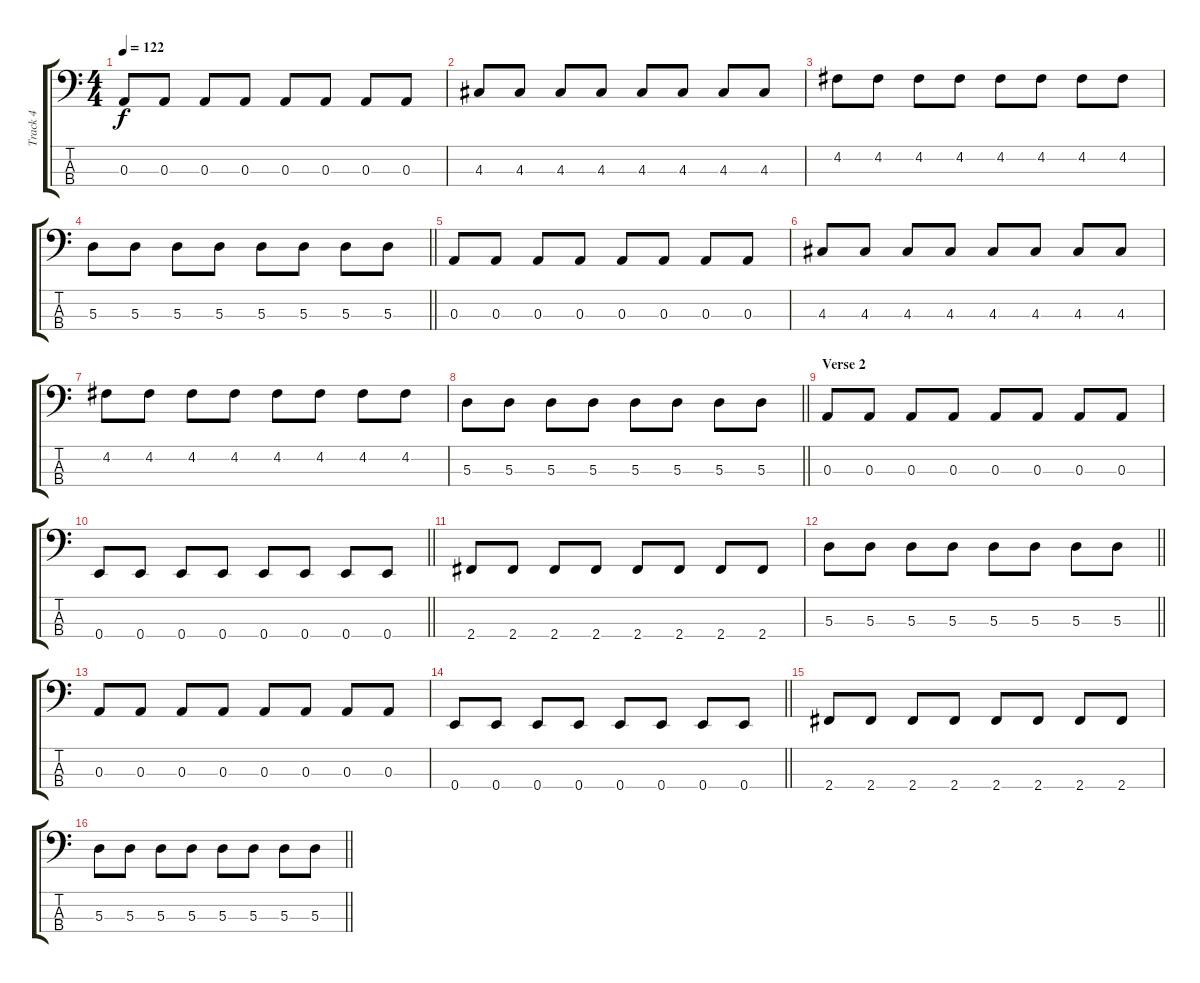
\track ("Track 4" "Track 4") {instrument electricbassfinger}
\staff {score tabs}
\tuning (G2 D2 A1 E1) {hide}
\ts (4 4)
\tempo 122
\clef f4
\ks c
0.3.8{dy f} 0.3.8 0.3.8 0.3.8 0.3.8 0.3.8 0.3.8 0.3.8 |
4.3.8 4.3.8 4.3.8 4.3.8 4.3.8 4.3.8 4.3.8 4.3.8 |
4.2.8 4.2.8 4.2.8 4.2.8 4.2.8 4.2.8 4.2.8 4.2.8 |
\barLineRight lightlight
5.3.8 5.3.8 5.3.8 5.3.8 5.3.8 5.3.8 5.3.8 5.3.8 |
0.3.8 0.3.8 0.3.8 0.3.8 0.3.8 0.3.8 0.3.8 0.3.8 |
4.3.8 4.3.8 4.3.8 4.3.8 4.3.8 4.3.8 4.3.8 4.3.8 |
4.2.8 4.2.8 4.2.8 4.2.8 4.2.8 4.2.8 4.2.8 4.2.8 |
\barLineRight lightlight
5.3.8 5.3.8 5.3.8 5.3.8 5.3.8 5.3.8 5.3.8 5.3.8 |
\section ("" "Verse 2")
0.3.8 0.3.8 0.3.8 0.3.8 0.3.8 0.3.8 0.3.8 0.3.8 |
\barLineRight lightlight
0.4.8 0.4.8 0.4.8 0.4.8 0.4.8 0.4.8 0.4.8 0.4.8 |
2.4.8 2.4.8 2.4.8 2.4.8 2.4.8 2.4.8 2.4.8 2.4.8 |
\barLineRight lightlight
5.3.8 5.3.8 5.3.8 5.3.8 5.3.8 5.3.8 5.3.8 5.3.8 |
0.3.8 0.3.8 0.3.8 0.3.8 0.3.8 0.3.8 0.3.8 0.3.8 |
\barLineRight lightlight
0.4.8 0.4.8 0.4.8 0.4.8 0.4.8 0.4.8 0.4.8 0.4.8 |
2.4.8 2.4.8 2.4.8 2.4.8 2.4.8 2.4.8 2.4.8 2.4.8 |
\barLineRight lightlight
5.3.8 5.3.8 5.3.8 5.3.8 5.3.8 5.3.8 5.3.8 5.3.8
